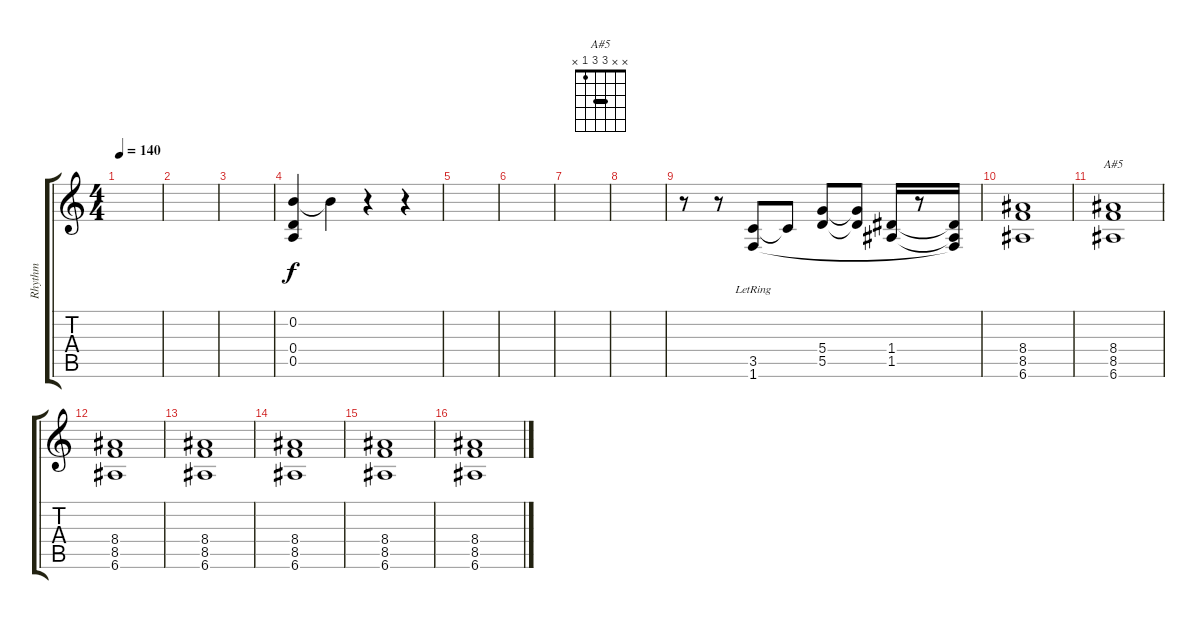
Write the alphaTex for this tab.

\track ("Rhythm" "Rhythm") {instrument overdrivenguitar}
\staff {score tabs}
\tuning (E4 B3 G3 D3 A2 E2) {hide}
\chord ("A#5" x x 3 3 1 x) {barre 3}
\ts (4 4)
\tempo 140
\clef g2
\ks c
|
|
|
(0.2 0.4 0.5).4 0.2{t}.4 r.4 r.4 |
|
|
|
|
r.8 r.8 (3.5 1.6{lr}).8 3.5{t}.8 (5.4 5.5).8 (5.4{t} 5.5{t}).8 (1.4 1.5).16 r.8 (1.4{t} 1.5{t} 1.6{t}).16 |
(8.4 8.5 6.6).1 |
(8.4 8.5 6.6).1{ch "A#5"} |
(8.4 8.5 6.6).1 |
(8.4 8.5 6.6).1 |
(8.4 8.5 6.6).1 |
(8.4 8.5 6.6).1 |
(8.4 8.5 6.6).1
